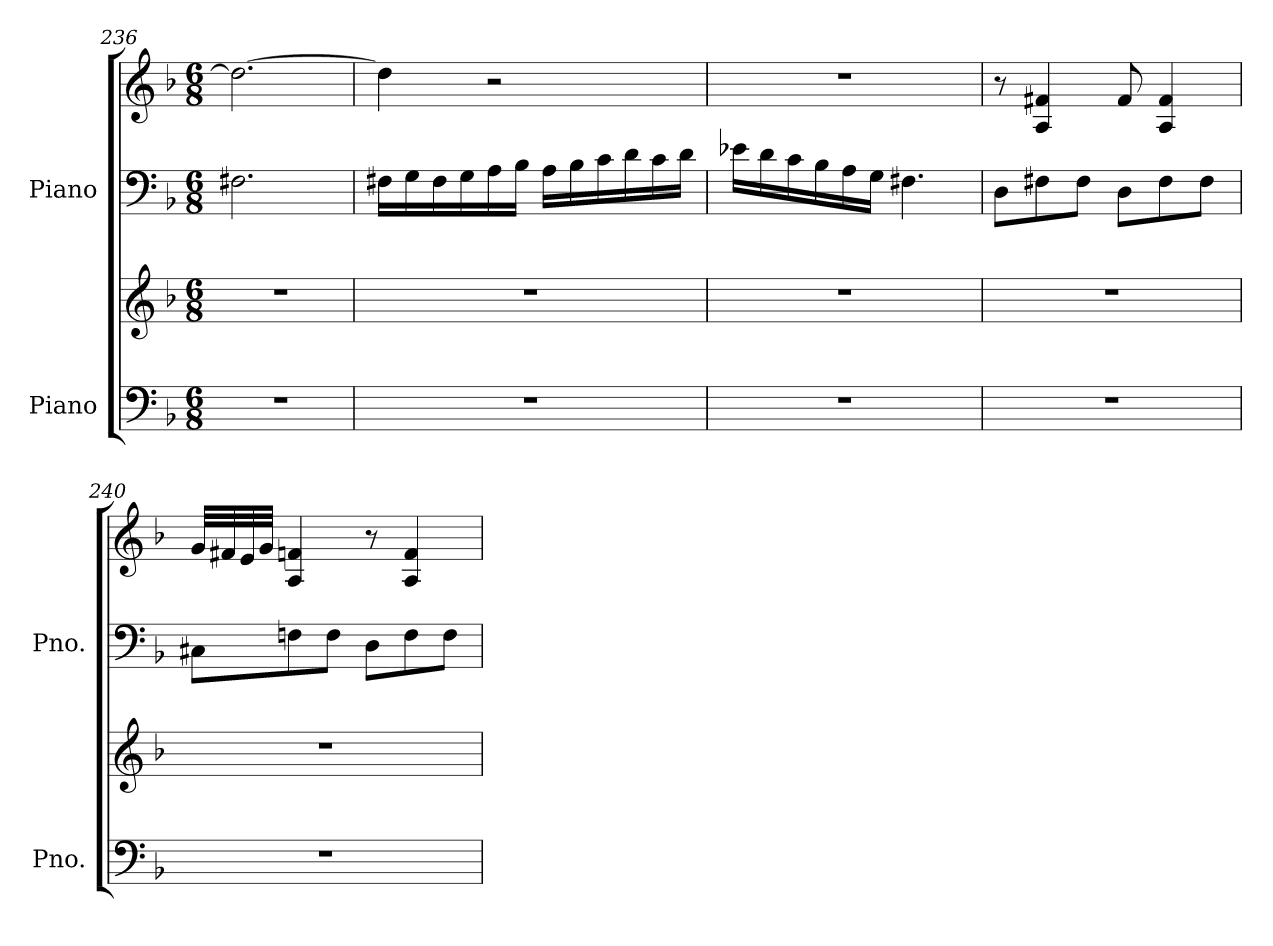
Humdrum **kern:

**kern	**kern	**kern	**kern
*part2	*part2	*part1	*part1
*staff4	*staff3	*staff2	*staff1
*I"Piano	*	*I"Piano	*
*I'Pno.	*	*I'Pno.	*
*clefF4	*clefG2	*clefF4	*clefG2
*k[b-]	*k[b-]	*k[b-]	*k[b-]
*M6/8	*M6/8	*M6/8	*M6/8
=236	=236	=236	=236
2.r	2.r	2.F#X\	2.dd\_
=237	=237	=237	=237
2.r	2.r	16F#X\LL	4dd\]
.	.	16G\	.
.	.	16F#\	.
.	.	16G\	.
.	.	16A\	2r
.	.	16B-\JJ	.
.	.	16A\LL	.
.	.	16B-\	.
.	.	16c\	.
.	.	16d\	.
.	.	16c\	.
.	.	16d\JJ	.
!!LO:LB:g=z
=238	=238	=238	=238
2.r	2.r	16e-X\LL	2.r
.	.	16d\	.
.	.	16c\	.
.	.	16B-\	.
.	.	16A\	.
.	.	16G\JJ	.
.	.	4.F#X\	.
=239	=239	=239	=239
2.r	2.r	8D\L	8r
.	.	8F#X\	4A/ 4f#X/
.	.	8F#\J	.
.	.	8D\L	8f#/
.	.	8F#\	4A/ 4f#/
.	.	8F#\J	.
=240	=240	=240	=240
2.r	2.r	8C#X\L	32g/LLL
.	.	.	32f#X/
.	.	.	32e/
.	.	.	32g/JJJ
.	.	8Fn\	4A/ 4fn/
.	.	8F\J	.
.	.	8D\L	8r
.	.	8F\	4A/ 4f/
.	.	8F\J	.
=	=	=	=
*-	*-	*-	*-
